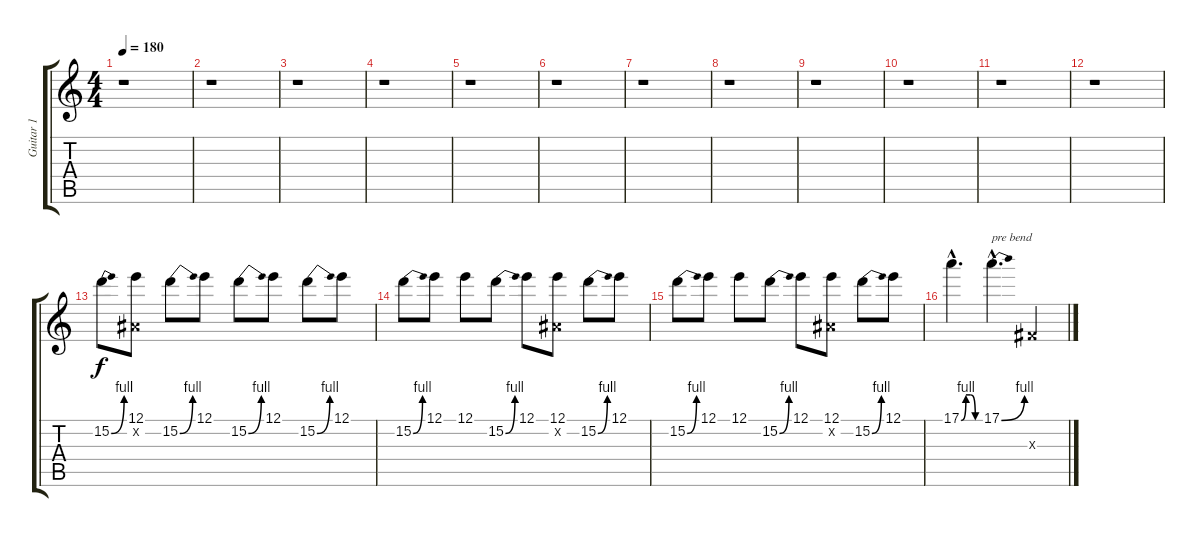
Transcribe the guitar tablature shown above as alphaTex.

\track ("Guitar 1" "Guitar 1") {instrument distortionguitar}
\staff {score tabs}
\tuning (E4 B3 G3 D3 A2 E2) {hide}
\ts (4 4)
\tempo 180
\clef g2
\ks c
r.1{dy f} |
r.1 |
r.1 |
r.1 |
r.1 |
r.1 |
r.1 |
r.1 |
r.1 |
r.1 |
r.1 |
r.1 |
15.2{be (bend 0 0 60 4)}.8 (12.1 -1.2{x}).8 15.2{be (bend 0 0 60 4)}.8 12.1.8 15.2{be (bend 0 0 60 4)}.8 12.1.8 15.2{be (bend 0 0 60 4)}.8 12.1.8 |
15.2{be (bend 0 0 60 4)}.8 12.1.8 12.1.8 15.2{be (bend 0 0 60 4)}.8 12.1.8 (12.1 -1.2{x}).8 15.2{be (bend 0 0 60 4)}.8 12.1.8 |
15.2{be (bend 0 0 60 4)}.8 12.1.8 12.1.8 15.2{be (bend 0 0 60 4)}.8 12.1.8 (12.1 -1.2{x}).8 15.2{be (bend 0 0 60 4)}.8 12.1.8 |
17.1{be (custom 0 0 15 4 30 4 45 0 60 0) hac}.4{d} 17.1{be (bend 0 0 60 4) hac}.4{d txt "pre bend"} -1.3{x}.4
